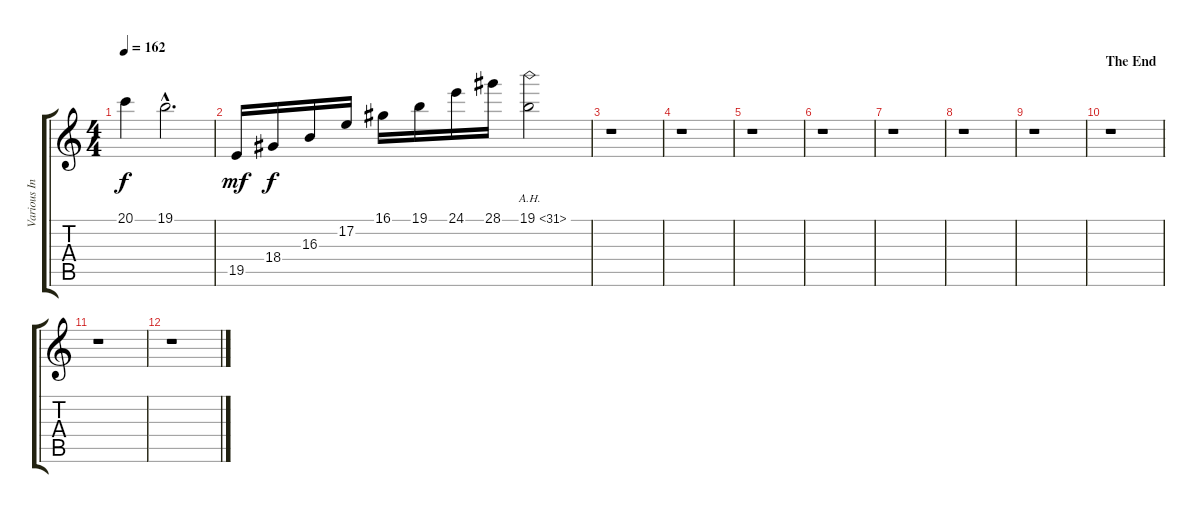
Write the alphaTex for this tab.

\track ("Various Ins." "Various In") {instrument violin}
\staff {score tabs}
\tuning (E4 B3 G3 D3 A2 E2) {hide}
\ts (4 4)
\tempo 162
\clef g2
\ks c
20.1.4{dy f} 19.1{hac}.2{d} |
19.5.16{dy mf} 18.4.16{dy f} 16.3.16 17.2.16 16.1.16 19.1.16 24.1.16 28.1.16 19.1{ah 12}.2 |
\section ("" "")
r.1 |
r.1 |
r.1 |
r.1 |
r.1 |
r.1 |
r.1 |
\section ("" "The End")
r.1 |
r.1 |
r.1
